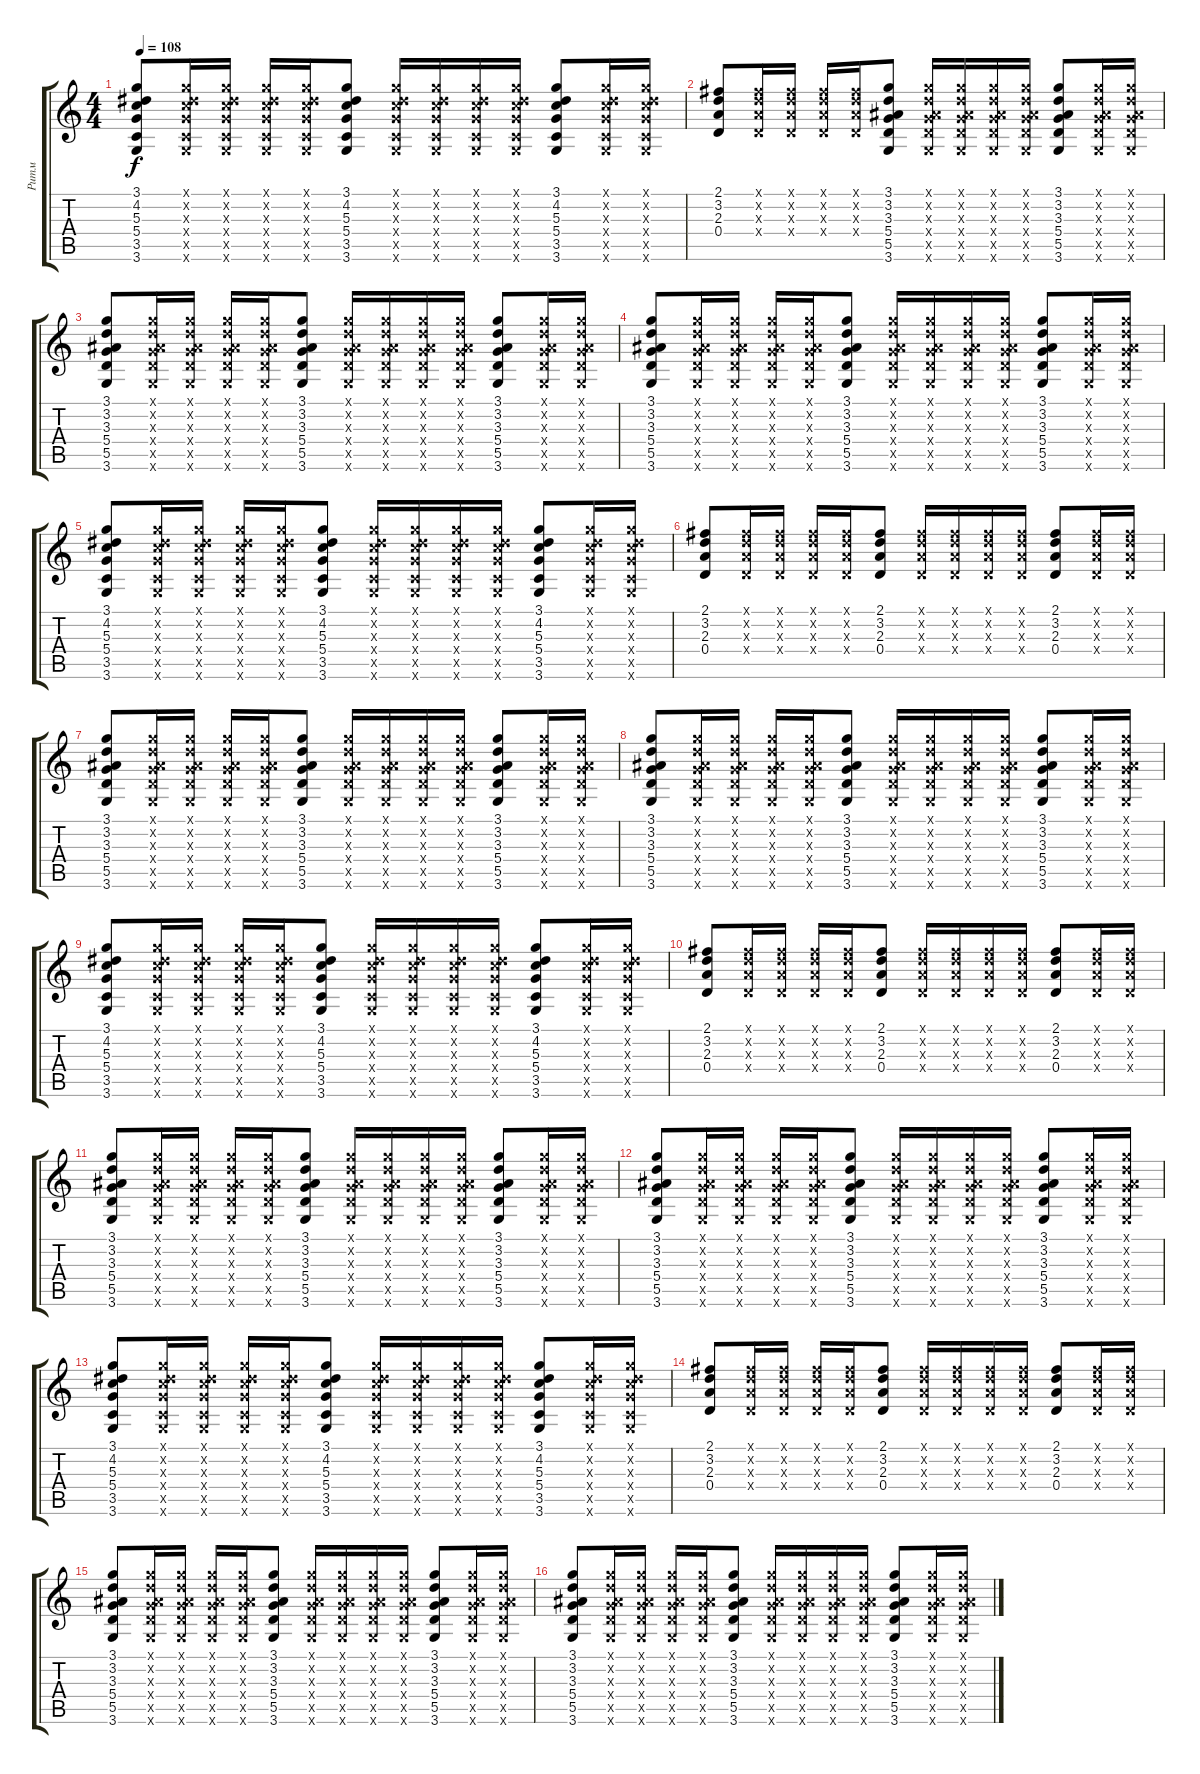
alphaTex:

\track ("Ритм" "Ритм") {instrument acousticguitarsteel}
\staff {score tabs}
\tuning (E4 B3 G3 D3 A2 E2) {hide}
\ts (4 4)
\tempo 108
\clef g2
\ks c
(3.1 4.2 5.3 5.4 3.5 3.6).8{dy f} (3.1{x} 4.2{x} 5.3{x} 5.4{x} 3.5{x} 3.6{x}).16 (3.1{x} 4.2{x} 5.3{x} 5.4{x} 3.5{x} 3.6{x}).16 (3.1{x} 4.2{x} 5.3{x} 5.4{x} 3.5{x} 3.6{x}).16 (3.1{x} 4.2{x} 5.3{x} 5.4{x} 3.5{x} 3.6{x}).16 (3.1 4.2 5.3 5.4 3.5 3.6).8 (3.1{x} 4.2{x} 5.3{x} 5.4{x} 3.5{x} 3.6{x}).16 (3.1{x} 4.2{x} 5.3{x} 5.4{x} 3.5{x} 3.6{x}).16 (3.1{x} 4.2{x} 5.3{x} 5.4{x} 3.5{x} 3.6{x}).16 (3.1{x} 4.2{x} 5.3{x} 5.4{x} 3.5{x} 3.6{x}).16 (3.1 4.2 5.3 5.4 3.5 3.6).8 (3.1{x} 4.2{x} 5.3{x} 5.4{x} 3.5{x} 3.6{x}).16 (3.1{x} 4.2{x} 5.3{x} 5.4{x} 3.5{x} 3.6{x}).16 |
(2.1 3.2 2.3 0.4).8 (2.1{x} 3.2{x} 2.3{x} 0.4{x}).16 (2.1{x} 3.2{x} 2.3{x} 0.4{x}).16 (2.1{x} 3.2{x} 2.3{x} 0.4{x}).16 (2.1{x} 3.2{x} 2.3{x} 0.4{x}).16 (3.1 3.2 3.3 5.4 5.5 3.6).8 (3.1{x} 3.2{x} 3.3{x} 5.4{x} 5.5{x} 3.6{x}).16 (3.1{x} 3.2{x} 3.3{x} 5.4{x} 5.5{x} 3.6{x}).16 (3.1{x} 3.2{x} 3.3{x} 5.4{x} 5.5{x} 3.6{x}).16 (3.1{x} 3.2{x} 3.3{x} 5.4{x} 5.5{x} 3.6{x}).16 (3.1 3.2 3.3 5.4 5.5 3.6).8 (3.1{x} 3.2{x} 3.3{x} 5.4{x} 5.5{x} 3.6{x}).16 (3.1{x} 3.2{x} 3.3{x} 5.4{x} 5.5{x} 3.6{x}).16 |
(3.1 3.2 3.3 5.4 5.5 3.6).8 (3.1{x} 3.2{x} 3.3{x} 5.4{x} 5.5{x} 3.6{x}).16 (3.1{x} 3.2{x} 3.3{x} 5.4{x} 5.5{x} 3.6{x}).16 (3.1{x} 3.2{x} 3.3{x} 5.4{x} 5.5{x} 3.6{x}).16 (3.1{x} 3.2{x} 3.3{x} 5.4{x} 5.5{x} 3.6{x}).16 (3.1 3.2 3.3 5.4 5.5 3.6).8 (3.1{x} 3.2{x} 3.3{x} 5.4{x} 5.5{x} 3.6{x}).16 (3.1{x} 3.2{x} 3.3{x} 5.4{x} 5.5{x} 3.6{x}).16 (3.1{x} 3.2{x} 3.3{x} 5.4{x} 5.5{x} 3.6{x}).16 (3.1{x} 3.2{x} 3.3{x} 5.4{x} 5.5{x} 3.6{x}).16 (3.1 3.2 3.3 5.4 5.5 3.6).8 (3.1{x} 3.2{x} 3.3{x} 5.4{x} 5.5{x} 3.6{x}).16 (3.1{x} 3.2{x} 3.3{x} 5.4{x} 5.5{x} 3.6{x}).16 |
(3.1 3.2 3.3 5.4 5.5 3.6).8 (3.1{x} 3.2{x} 3.3{x} 5.4{x} 5.5{x} 3.6{x}).16 (3.1{x} 3.2{x} 3.3{x} 5.4{x} 5.5{x} 3.6{x}).16 (3.1{x} 3.2{x} 3.3{x} 5.4{x} 5.5{x} 3.6{x}).16 (3.1{x} 3.2{x} 3.3{x} 5.4{x} 5.5{x} 3.6{x}).16 (3.1 3.2 3.3 5.4 5.5 3.6).8 (3.1{x} 3.2{x} 3.3{x} 5.4{x} 5.5{x} 3.6{x}).16 (3.1{x} 3.2{x} 3.3{x} 5.4{x} 5.5{x} 3.6{x}).16 (3.1{x} 3.2{x} 3.3{x} 5.4{x} 5.5{x} 3.6{x}).16 (3.1{x} 3.2{x} 3.3{x} 5.4{x} 5.5{x} 3.6{x}).16 (3.1 3.2 3.3 5.4 5.5 3.6).8 (3.1{x} 3.2{x} 3.3{x} 5.4{x} 5.5{x} 3.6{x}).16 (3.1{x} 3.2{x} 3.3{x} 5.4{x} 5.5{x} 3.6{x}).16 |
(3.1 4.2 5.3 5.4 3.5 3.6).8 (3.1{x} 4.2{x} 5.3{x} 5.4{x} 3.5{x} 3.6{x}).16 (3.1{x} 4.2{x} 5.3{x} 5.4{x} 3.5{x} 3.6{x}).16 (3.1{x} 4.2{x} 5.3{x} 5.4{x} 3.5{x} 3.6{x}).16 (3.1{x} 4.2{x} 5.3{x} 5.4{x} 3.5{x} 3.6{x}).16 (3.1 4.2 5.3 5.4 3.5 3.6).8 (3.1{x} 4.2{x} 5.3{x} 5.4{x} 3.5{x} 3.6{x}).16 (3.1{x} 4.2{x} 5.3{x} 5.4{x} 3.5{x} 3.6{x}).16 (3.1{x} 4.2{x} 5.3{x} 5.4{x} 3.5{x} 3.6{x}).16 (3.1{x} 4.2{x} 5.3{x} 5.4{x} 3.5{x} 3.6{x}).16 (3.1 4.2 5.3 5.4 3.5 3.6).8 (3.1{x} 4.2{x} 5.3{x} 5.4{x} 3.5{x} 3.6{x}).16 (3.1{x} 4.2{x} 5.3{x} 5.4{x} 3.5{x} 3.6{x}).16 |
(2.1 3.2 2.3 0.4).8 (2.1{x} 3.2{x} 2.3{x} 0.4{x}).16 (2.1{x} 3.2{x} 2.3{x} 0.4{x}).16 (2.1{x} 3.2{x} 2.3{x} 0.4{x}).16 (2.1{x} 3.2{x} 2.3{x} 0.4{x}).16 (2.1 3.2 2.3 0.4).8 (2.1{x} 3.2{x} 2.3{x} 0.4{x}).16 (2.1{x} 3.2{x} 2.3{x} 0.4{x}).16 (2.1{x} 3.2{x} 2.3{x} 0.4{x}).16 (2.1{x} 3.2{x} 2.3{x} 0.4{x}).16 (2.1 3.2 2.3 0.4).8 (2.1{x} 3.2{x} 2.3{x} 0.4{x}).16 (2.1{x} 3.2{x} 2.3{x} 0.4{x}).16 |
(3.1 3.2 3.3 5.4 5.5 3.6).8 (3.1{x} 3.2{x} 3.3{x} 5.4{x} 5.5{x} 3.6{x}).16 (3.1{x} 3.2{x} 3.3{x} 5.4{x} 5.5{x} 3.6{x}).16 (3.1{x} 3.2{x} 3.3{x} 5.4{x} 5.5{x} 3.6{x}).16 (3.1{x} 3.2{x} 3.3{x} 5.4{x} 5.5{x} 3.6{x}).16 (3.1 3.2 3.3 5.4 5.5 3.6).8 (3.1{x} 3.2{x} 3.3{x} 5.4{x} 5.5{x} 3.6{x}).16 (3.1{x} 3.2{x} 3.3{x} 5.4{x} 5.5{x} 3.6{x}).16 (3.1{x} 3.2{x} 3.3{x} 5.4{x} 5.5{x} 3.6{x}).16 (3.1{x} 3.2{x} 3.3{x} 5.4{x} 5.5{x} 3.6{x}).16 (3.1 3.2 3.3 5.4 5.5 3.6).8 (3.1{x} 3.2{x} 3.3{x} 5.4{x} 5.5{x} 3.6{x}).16 (3.1{x} 3.2{x} 3.3{x} 5.4{x} 5.5{x} 3.6{x}).16 |
(3.1 3.2 3.3 5.4 5.5 3.6).8 (3.1{x} 3.2{x} 3.3{x} 5.4{x} 5.5{x} 3.6{x}).16 (3.1{x} 3.2{x} 3.3{x} 5.4{x} 5.5{x} 3.6{x}).16 (3.1{x} 3.2{x} 3.3{x} 5.4{x} 5.5{x} 3.6{x}).16 (3.1{x} 3.2{x} 3.3{x} 5.4{x} 5.5{x} 3.6{x}).16 (3.1 3.2 3.3 5.4 5.5 3.6).8 (3.1{x} 3.2{x} 3.3{x} 5.4{x} 5.5{x} 3.6{x}).16 (3.1{x} 3.2{x} 3.3{x} 5.4{x} 5.5{x} 3.6{x}).16 (3.1{x} 3.2{x} 3.3{x} 5.4{x} 5.5{x} 3.6{x}).16 (3.1{x} 3.2{x} 3.3{x} 5.4{x} 5.5{x} 3.6{x}).16 (3.1 3.2 3.3 5.4 5.5 3.6).8 (3.1{x} 3.2{x} 3.3{x} 5.4{x} 5.5{x} 3.6{x}).16 (3.1{x} 3.2{x} 3.3{x} 5.4{x} 5.5{x} 3.6{x}).16 |
(3.1 4.2 5.3 5.4 3.5 3.6).8 (3.1{x} 4.2{x} 5.3{x} 5.4{x} 3.5{x} 3.6{x}).16 (3.1{x} 4.2{x} 5.3{x} 5.4{x} 3.5{x} 3.6{x}).16 (3.1{x} 4.2{x} 5.3{x} 5.4{x} 3.5{x} 3.6{x}).16 (3.1{x} 4.2{x} 5.3{x} 5.4{x} 3.5{x} 3.6{x}).16 (3.1 4.2 5.3 5.4 3.5 3.6).8 (3.1{x} 4.2{x} 5.3{x} 5.4{x} 3.5{x} 3.6{x}).16 (3.1{x} 4.2{x} 5.3{x} 5.4{x} 3.5{x} 3.6{x}).16 (3.1{x} 4.2{x} 5.3{x} 5.4{x} 3.5{x} 3.6{x}).16 (3.1{x} 4.2{x} 5.3{x} 5.4{x} 3.5{x} 3.6{x}).16 (3.1 4.2 5.3 5.4 3.5 3.6).8 (3.1{x} 4.2{x} 5.3{x} 5.4{x} 3.5{x} 3.6{x}).16 (3.1{x} 4.2{x} 5.3{x} 5.4{x} 3.5{x} 3.6{x}).16 |
(2.1 3.2 2.3 0.4).8 (2.1{x} 3.2{x} 2.3{x} 0.4{x}).16 (2.1{x} 3.2{x} 2.3{x} 0.4{x}).16 (2.1{x} 3.2{x} 2.3{x} 0.4{x}).16 (2.1{x} 3.2{x} 2.3{x} 0.4{x}).16 (2.1 3.2 2.3 0.4).8 (2.1{x} 3.2{x} 2.3{x} 0.4{x}).16 (2.1{x} 3.2{x} 2.3{x} 0.4{x}).16 (2.1{x} 3.2{x} 2.3{x} 0.4{x}).16 (2.1{x} 3.2{x} 2.3{x} 0.4{x}).16 (2.1 3.2 2.3 0.4).8 (2.1{x} 3.2{x} 2.3{x} 0.4{x}).16 (2.1{x} 3.2{x} 2.3{x} 0.4{x}).16 |
(3.1 3.2 3.3 5.4 5.5 3.6).8 (3.1{x} 3.2{x} 3.3{x} 5.4{x} 5.5{x} 3.6{x}).16 (3.1{x} 3.2{x} 3.3{x} 5.4{x} 5.5{x} 3.6{x}).16 (3.1{x} 3.2{x} 3.3{x} 5.4{x} 5.5{x} 3.6{x}).16 (3.1{x} 3.2{x} 3.3{x} 5.4{x} 5.5{x} 3.6{x}).16 (3.1 3.2 3.3 5.4 5.5 3.6).8 (3.1{x} 3.2{x} 3.3{x} 5.4{x} 5.5{x} 3.6{x}).16 (3.1{x} 3.2{x} 3.3{x} 5.4{x} 5.5{x} 3.6{x}).16 (3.1{x} 3.2{x} 3.3{x} 5.4{x} 5.5{x} 3.6{x}).16 (3.1{x} 3.2{x} 3.3{x} 5.4{x} 5.5{x} 3.6{x}).16 (3.1 3.2 3.3 5.4 5.5 3.6).8 (3.1{x} 3.2{x} 3.3{x} 5.4{x} 5.5{x} 3.6{x}).16 (3.1{x} 3.2{x} 3.3{x} 5.4{x} 5.5{x} 3.6{x}).16 |
(3.1 3.2 3.3 5.4 5.5 3.6).8 (3.1{x} 3.2{x} 3.3{x} 5.4{x} 5.5{x} 3.6{x}).16 (3.1{x} 3.2{x} 3.3{x} 5.4{x} 5.5{x} 3.6{x}).16 (3.1{x} 3.2{x} 3.3{x} 5.4{x} 5.5{x} 3.6{x}).16 (3.1{x} 3.2{x} 3.3{x} 5.4{x} 5.5{x} 3.6{x}).16 (3.1 3.2 3.3 5.4 5.5 3.6).8 (3.1{x} 3.2{x} 3.3{x} 5.4{x} 5.5{x} 3.6{x}).16 (3.1{x} 3.2{x} 3.3{x} 5.4{x} 5.5{x} 3.6{x}).16 (3.1{x} 3.2{x} 3.3{x} 5.4{x} 5.5{x} 3.6{x}).16 (3.1{x} 3.2{x} 3.3{x} 5.4{x} 5.5{x} 3.6{x}).16 (3.1 3.2 3.3 5.4 5.5 3.6).8 (3.1{x} 3.2{x} 3.3{x} 5.4{x} 5.5{x} 3.6{x}).16 (3.1{x} 3.2{x} 3.3{x} 5.4{x} 5.5{x} 3.6{x}).16 |
(3.1 4.2 5.3 5.4 3.5 3.6).8 (3.1{x} 4.2{x} 5.3{x} 5.4{x} 3.5{x} 3.6{x}).16 (3.1{x} 4.2{x} 5.3{x} 5.4{x} 3.5{x} 3.6{x}).16 (3.1{x} 4.2{x} 5.3{x} 5.4{x} 3.5{x} 3.6{x}).16 (3.1{x} 4.2{x} 5.3{x} 5.4{x} 3.5{x} 3.6{x}).16 (3.1 4.2 5.3 5.4 3.5 3.6).8 (3.1{x} 4.2{x} 5.3{x} 5.4{x} 3.5{x} 3.6{x}).16 (3.1{x} 4.2{x} 5.3{x} 5.4{x} 3.5{x} 3.6{x}).16 (3.1{x} 4.2{x} 5.3{x} 5.4{x} 3.5{x} 3.6{x}).16 (3.1{x} 4.2{x} 5.3{x} 5.4{x} 3.5{x} 3.6{x}).16 (3.1 4.2 5.3 5.4 3.5 3.6).8 (3.1{x} 4.2{x} 5.3{x} 5.4{x} 3.5{x} 3.6{x}).16 (3.1{x} 4.2{x} 5.3{x} 5.4{x} 3.5{x} 3.6{x}).16 |
(2.1 3.2 2.3 0.4).8 (2.1{x} 3.2{x} 2.3{x} 0.4{x}).16 (2.1{x} 3.2{x} 2.3{x} 0.4{x}).16 (2.1{x} 3.2{x} 2.3{x} 0.4{x}).16 (2.1{x} 3.2{x} 2.3{x} 0.4{x}).16 (2.1 3.2 2.3 0.4).8 (2.1{x} 3.2{x} 2.3{x} 0.4{x}).16 (2.1{x} 3.2{x} 2.3{x} 0.4{x}).16 (2.1{x} 3.2{x} 2.3{x} 0.4{x}).16 (2.1{x} 3.2{x} 2.3{x} 0.4{x}).16 (2.1 3.2 2.3 0.4).8 (2.1{x} 3.2{x} 2.3{x} 0.4{x}).16 (2.1{x} 3.2{x} 2.3{x} 0.4{x}).16 |
(3.1 3.2 3.3 5.4 5.5 3.6).8 (3.1{x} 3.2{x} 3.3{x} 5.4{x} 5.5{x} 3.6{x}).16 (3.1{x} 3.2{x} 3.3{x} 5.4{x} 5.5{x} 3.6{x}).16 (3.1{x} 3.2{x} 3.3{x} 5.4{x} 5.5{x} 3.6{x}).16 (3.1{x} 3.2{x} 3.3{x} 5.4{x} 5.5{x} 3.6{x}).16 (3.1 3.2 3.3 5.4 5.5 3.6).8 (3.1{x} 3.2{x} 3.3{x} 5.4{x} 5.5{x} 3.6{x}).16 (3.1{x} 3.2{x} 3.3{x} 5.4{x} 5.5{x} 3.6{x}).16 (3.1{x} 3.2{x} 3.3{x} 5.4{x} 5.5{x} 3.6{x}).16 (3.1{x} 3.2{x} 3.3{x} 5.4{x} 5.5{x} 3.6{x}).16 (3.1 3.2 3.3 5.4 5.5 3.6).8 (3.1{x} 3.2{x} 3.3{x} 5.4{x} 5.5{x} 3.6{x}).16 (3.1{x} 3.2{x} 3.3{x} 5.4{x} 5.5{x} 3.6{x}).16 |
(3.1 3.2 3.3 5.4 5.5 3.6).8 (3.1{x} 3.2{x} 3.3{x} 5.4{x} 5.5{x} 3.6{x}).16 (3.1{x} 3.2{x} 3.3{x} 5.4{x} 5.5{x} 3.6{x}).16 (3.1{x} 3.2{x} 3.3{x} 5.4{x} 5.5{x} 3.6{x}).16 (3.1{x} 3.2{x} 3.3{x} 5.4{x} 5.5{x} 3.6{x}).16 (3.1 3.2 3.3 5.4 5.5 3.6).8 (3.1{x} 3.2{x} 3.3{x} 5.4{x} 5.5{x} 3.6{x}).16 (3.1{x} 3.2{x} 3.3{x} 5.4{x} 5.5{x} 3.6{x}).16 (3.1{x} 3.2{x} 3.3{x} 5.4{x} 5.5{x} 3.6{x}).16 (3.1{x} 3.2{x} 3.3{x} 5.4{x} 5.5{x} 3.6{x}).16 (3.1 3.2 3.3 5.4 5.5 3.6).8 (3.1{x} 3.2{x} 3.3{x} 5.4{x} 5.5{x} 3.6{x}).16 (3.1{x} 3.2{x} 3.3{x} 5.4{x} 5.5{x} 3.6{x}).16
